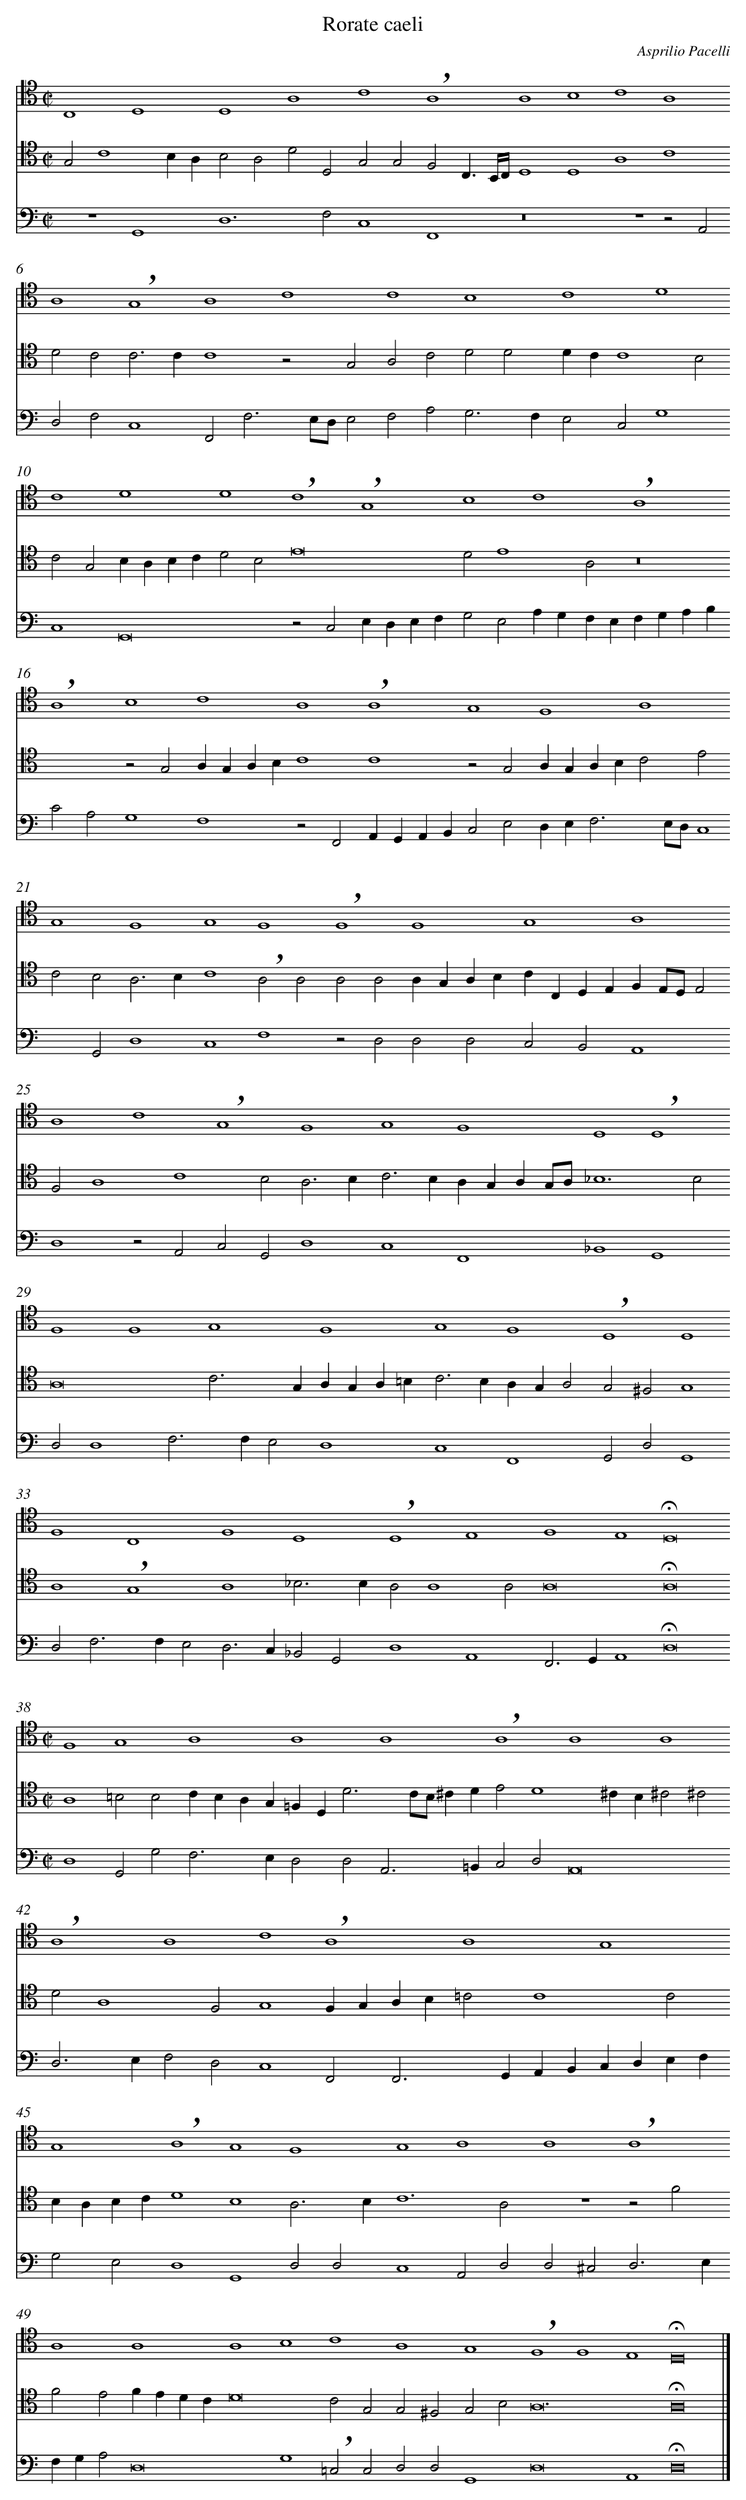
X:1
T: Rorate caeli
C: Asprilio Pacelli
L: 1/4
M: C|
V: 1 clef=tenor
V: 2 clef=tenor
V: 3 clef=bass
K: C
[V:1] C,4D,4 [|]
[V:2] G,2C4B,A, [|]
[V:3] z4G,,4 [|]
[V:1] D,4A,4 [|]
[V:2] B,2A,2D2D,2 [|]
[V:3] D,6F,2 [|]
[V:1] C4!breath!A,4 [|]
[V:2] G,2G,2F,2C,3/B,,//C,// [|]
[V:3] C,4F,,4 [|]
[V:1] A,4B,4 [|]
[V:2] D,4D,4 [|]
[V:3] z8 [|]
[V:1] C4A,4 [|]
[V:2] A,4C4 [|]
[V:3] z4z2A,,2 [|]
[V:1] A,4!breath!G,4 [|]
[V:2] D2C2C3C [|]
[V:3] D,2F,2C,4 [|]
[V:1] A,4C4 [|]
[V:2] C4z2G,2 [|]
[V:3] F,,2F,3E,/D,/E,2 [|]
[V:1] C4B,4 [|]
[V:2] A,2C2D2D2 [|]
[V:3] F,2A,2G,3F, [|]
[V:1] C4D4 [|]
[V:2] DCC4B,2 [|]
[V:3] E,2C,2G,4 [|]
[V:1] C4D4 [|]
[V:2] C2G,2B,A,B,C [|]
[V:3] C,4G,,8 [|]
[V:1] D4!breath!C4 [|]
[V:2] D2B,2E8 [|]
[V:3] z2C,2 [|]
[V:1] !breath!G,4B,4 [|]
[V:2] D2E4 [|]
[V:3] E,D,E,F,G,2E,2 [|]
[V:1] C4!breath!A,4 [|]
[V:2] A,2z8 [|]
[V:3] A,G,F,E,F,G,A,B, [|]
[V:1] !breath!A,4B,4 [|]
[V:2] z2G,2 [|]
[V:3] C2A,2G,4 [|]
[V:1] C4A,4 [|]
[V:2] A,G,A,B,C4 [|]
[V:3] F,4z2F,,2 [|]
[V:1] !breath!A,4G,4 [|]
[V:2] C4z2G,2 [|]
[V:3] A,,G,,A,,B,,C,2E,2 [|]
[V:1] F,4A,4 [|]
[V:2] A,G,A,B,C2E2 [|]
[V:3] D,E,2<F,2E,/D,/C,4 [|]
[V:1] G,4F,4 [|]
[V:2] C2B,2A,3B, [|]
[V:3] G,,2D,4 [|]
[V:1] G,4F,4 [|]
[V:2] C4!breath!A,2A,2 [|]
[V:3] C,4F,4 [|]
[V:1] !breath!F,4F,4 [|]
[V:2] A,2A,2A,G,A,B, [|]
[V:3] z2D,2D,2D,2 [|]
[V:1] G,4A,4 [|]
[V:2] CC,D,E,F,E,/D,/E,2 [|]
[V:3] C,2B,,2A,,4 [|]
[V:1] A,4C4 [|]
[V:2] F,2A,4C4 [|]
[V:3] D,4z2A,,2 [|]
[V:1] !breath!G,4F,4 [|]
[V:2] B,2A,3B, [|]
[V:3] C,2G,,2D,4 [|]
[V:1] G,4F,4 [|]
[V:2] C2>B,2A,G,A,G,/A,/ [|]
[V:3] C,4F,,4 [|]
[V:1] D,4!breath!D,4 [|]
[V:2] _B,6B,2 [|]
[V:3] _B,,4G,,4 [|]
[V:1] F,4F,4 [|]
[V:2] A,8 [|]
[V:3] D,2D,4F,3 [|]
[V:1] G,4F,4 [|]
[V:2] C2>G,2A,G,A,=B, [|]
[V:3] F,E,2D,4 [|]
[V:1] G,4F,4 [|]
[V:2] C2>B,2A,G,A,2 [|]
[V:3] C,4F,,4 [|]
[V:1] !breath!D,4D,4 [|]
[V:2] G,2^F,2G,4 [|]
[V:3] G,,2D,2G,,4 [|]
[V:1] F,4C,4 [|]
[V:2] A,4!breath!G,4 [|]
[V:3] D,2F,2>F,2E,2 [|]
[V:1] F,4D,4 [|]
[V:2] A,4_B,3B, [|]
[V:3] D,2>C,2_B,,2G,,2 [|]
[V:1] !breath!D,4E,4 [|]
[V:2] A,2A,4A,2 [|]
[V:3] D,4A,,4 [|]
[V:1] F,4E,4 [|]
[V:2] A,8 [|]
[V:3] F,,2>G,,2A,,4 [|]
[V:1] !fermata!D,8 [|]
[V:2] !fermata!A,8 [|]
[V:3] !fermata!D,8 [|]
[V:1] [M:C|]F,4G,4 [|]
[V:2] [M:C|]A,4=B,2B,2 [|]
[V:3] [M:C|]D,4G,,2G,2 [|]
[V:1] A,4A,4 [|]
[V:2] CB,A,G,=F,D,D3 [|]
[V:3] F,2>E,2D,2D,2 [|]
[V:1] A,4!breath!A,4 [|]
[V:2] C/B,/^CDE2D4 [|]
[V:3] A,,2>=B,,2C,2D,2 [|]
[V:1] A,4A,4 [|]
[V:2] ^CB,^C2^C2 [|]
[V:3] A,,8 [|]
[V:1] !breath!A,4A,4 [|]
[V:2] D2A,4F,2 [|]
[V:3] D,2>E,2F,2D,2 [|]
[V:1] C4!breath!A,4 [|]
[V:2] G,4F,G,A,B, [|]
[V:3] C,4F,,2F,,3 [|]
[V:1] A,4G,4 [|]
[V:2] =C2C4C2 [|]
[V:3] G,,A,,B,,C,D,E,F, [|]
[V:1] G,4!breath!A,4 [|]
[V:2] B,A,B,CD4 [|]
[V:3] G,2E,2D,4 [|]
[V:1] G,4F,4 [|]
[V:2] B,4A,3B, [|]
[V:3] G,,4D,2D,2 [|]
[V:1] G,4A,4 [|]
[V:2] C6A,2 [|]
[V:3] C,4A,,2D,2 [|]
[V:1] A,4!breath!A,4 [|]
[V:2] z4z2F2 [|]
[V:3] D,2^C,2D,3E, [|]
[V:1] A,4A,4 [|]
[V:2] F2E2FEDC [|]
[V:3] F,G,A,2D,8 [|]
[V:1] A,4B,4 [|]
[V:2] D8 [|]
[V:3] G,4 [|]
[V:1] C4A,4 [|]
[V:2] C2G,2G,2^F,2 [|]
[V:3] !breath!=C,2C,2D,2D,2 [|]
[V:1] G,4!breath!F,4 [|]
[V:2] G,2B,2A,12 [|]
[V:3] G,,4D,8 [|]
[V:1] F,4E,4 [|]
[V:2]  [|]
[V:3] A,,4 [|]
[V:1] !fermata!D,8 |]
[V:2] !fermata!A,8 |]
[V:3] !fermata!D,8 |]
